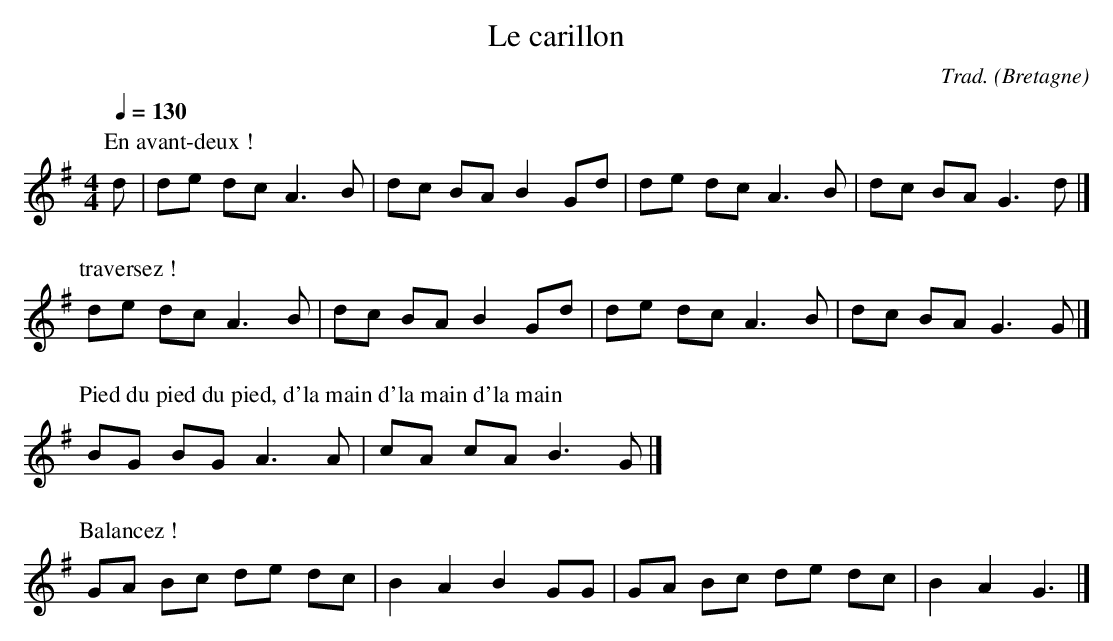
X:1
T:Le carillon
C:Trad.
O:Bretagne
M:4/4
L:1/8
Q:1/4=130
K:G
P:En avant-deux !
d | de dc A3 B | dc BA B2 Gd | de dc A3 B | dc BA G3 d |]
%%vskip 1
P:traversez !
de dc A3 B | dc BA B2 Gd | de dc A3 B | dc BA G3 G |]
%%vskip 1
P:Pied du pied du pied, d'la main d'la main d'la main
BG BG A3 A | cA cA B3 G |]
%%vskip 1
P:Balancez !
GA Bc de dc | B2 A2 B2 GG | GA Bc de dc | B2 A2 G3 |]
